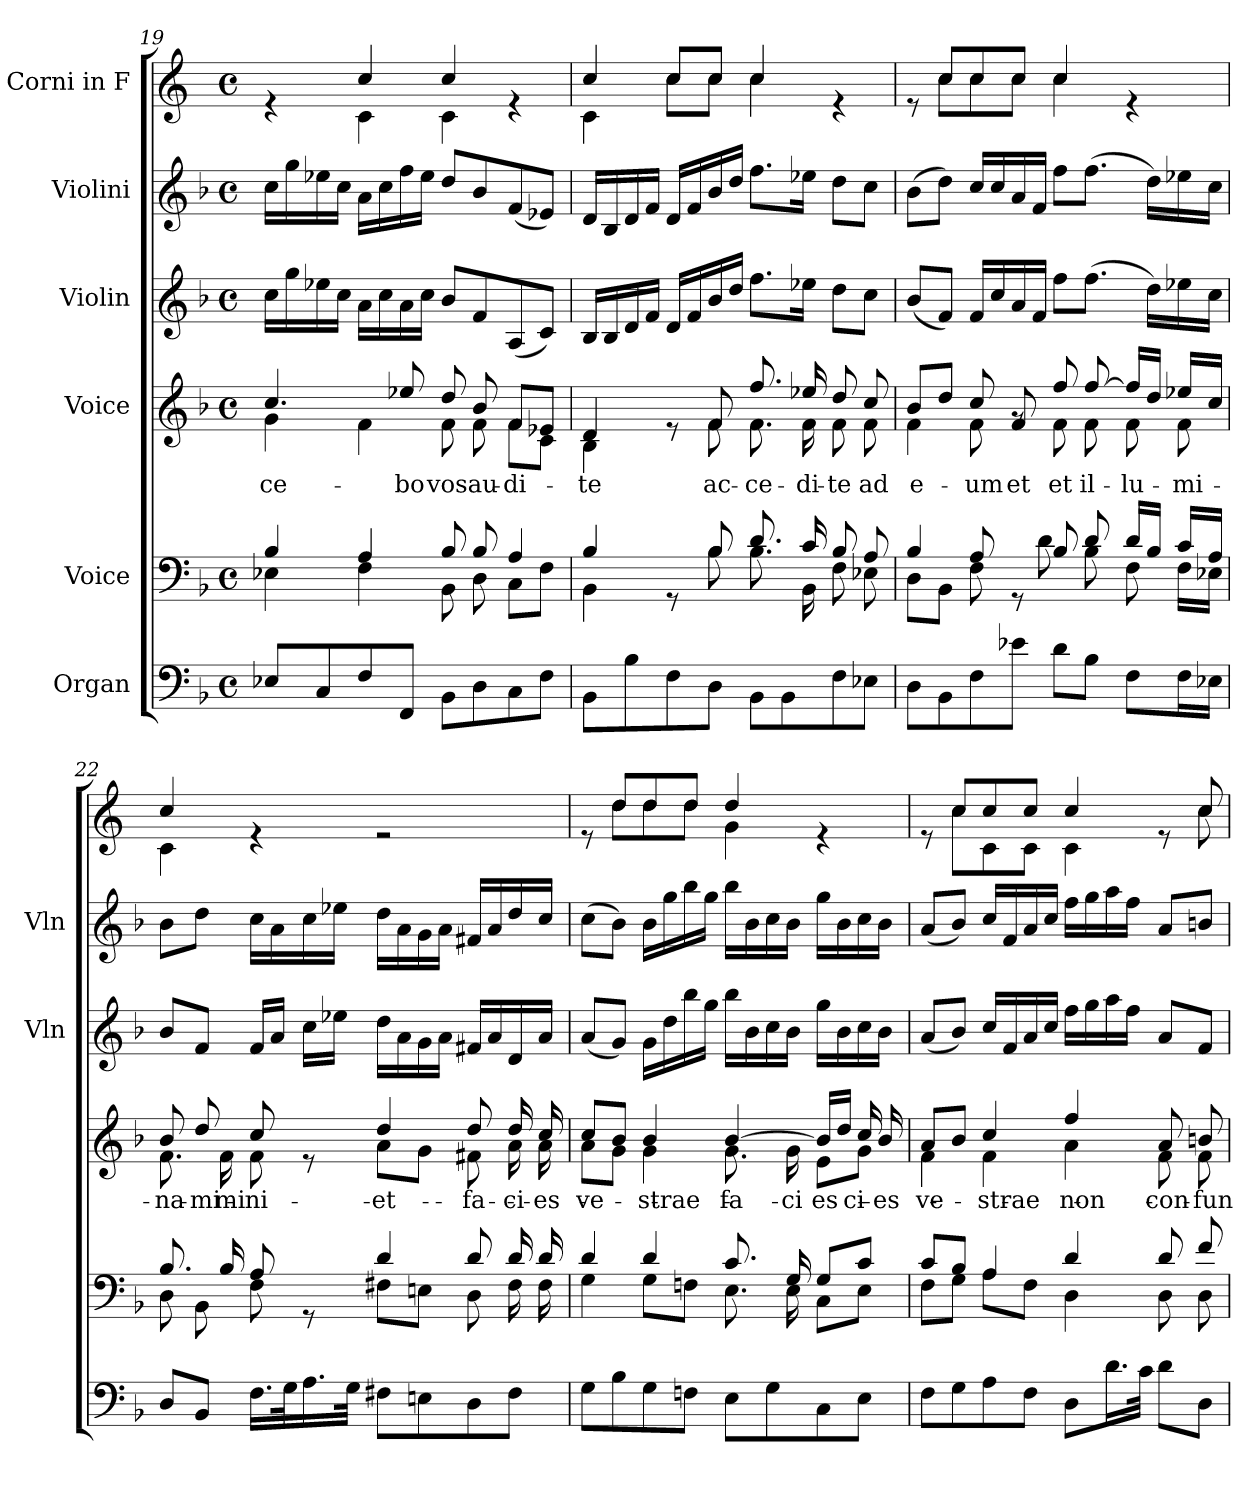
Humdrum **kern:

**kern	**kern	**kern	**text	**kern	**kern	**kern
*part6	*part5	*part4	*part4	*part3	*part2	*part1
*staff6	*staff5	*staff4	*staff4	*staff3	*staff2	*staff1
*I"Organ	*I"Voice	*I"Voice	*	*I"Violin	*I"Violini	*I"Corni in F
*	*	*	*	*I'Vln	*I'Vln	*
!!LO:PB:g=z
*clefF4	*clefF4	*clefG2	*	*clefG2	*clefG2	*clefG2
*	*	*	*	*	*	*ITrd4c7
*k[b-]	*k[b-]	*k[b-]	*	*k[b-]	*k[b-]	*k[b-]
*M4/4	*M4/4	*M4/4	*	*M4/4	*M4/4	*M4/4
*met(c)	*met(c)	*met(c)	*	*met(c)	*met(c)	*met(c)
=19	=19	=19	=19	=19	=19	=19
*	*^	*	*	*	*	*
!	!	!	!	!LO:LY:b	!	!	!
*	*	*	*^	*	*	*	*^
8E-X/L	4B-/	4E-X\	4.cc/	4g\	-ce-	16cc\LL	16cc\LL	4re	4ryy
.	.	.	.	.	.	16gg\	16gg\	.	.
8C/	.	.	.	.	.	16ee-X\	16ee-X\	.	.
.	.	.	.	.	.	16cc\JJ	16cc\JJ	.	.
8F/	4A/	4F\	.	4f\	.	16a\LL	16a\LL	4f/	4F\
.	.	.	.	.	.	16cc\	16cc\	.	.
!	!	!	!	!	!LO:LY:b	!	!	!	!
8FF/J	.	.	8ee-X/	.	-bo	16a\	16ff\	.	.
.	.	.	.	.	.	16cc\JJ	16ee-\JJ	.	.
!	!	!	!	!	!LO:LY:b	!	!	!	!
8BB-\L	8B-/	8BB-\	8dd/	8f\	vos	8b-/L	8dd/L	4f/	4F\
!	!	!	!	!	!LO:LY:b	!	!	!	!
8D\	8B-/	8D\	8b-/	8f\	au-	8f/	8b-/	.	.
!	!	!	!	!	!LO:LY:b	!	!	!	!
8C\	4A/	8C\L	8f/L	8f\L	-di-	(8A/	(8f/	4re	4ryy
8F\J	.	8F\J	8e-X/J	8c\J	.	8c/J)	8e-X/J)	.	.
=20	=20	=20	=20	=20	=20	=20	=20	=20	=20
!	!	!	!	!	!LO:LY:b	!	!	!	!
8BB-\L	4B-/	4BB-\	4d/	4B-\	-te	16B-/LL	16d/LL	4f/	4F\
.	.	.	.	.	.	16B-/	16B-/	.	.
8B-\	.	.	.	.	.	16d/	16d/	.	.
.	.	.	.	.	.	16f/JJ	16f/JJ	.	.
8F\	8rGG	8ryy	8re	8ryy	.	16d/LL	16d/LL	8f/L	8f\L
.	.	.	.	.	.	16f/	16f/	.	.
!	!	!	!	!	!LO:LY:b	!	!	!	!
8D\J	8B-/	8B-\	8f/	8f\	ac-	16b-/	16b-/	8f/J	8f\J
.	.	.	.	.	.	16dd/JJ	16dd/JJ	.	.
!	!	!	!	!	!LO:LY:b	!	!	!	!
8BB-\L	8.d/	8.B-\	8.ff/	8.f\	-ce-	8.ff\L	8.ff\L	4f/	4f\
8BB-\	.	.	.	.	.	.	.	.	.
!	!	!	!	!	!LO:LY:b	!	!	!	!
.	16c/	16BB-\	16ee-X/	16f\	-di-	16ee-X\Jk	16ee-X\Jk	.	.
!	!	!	!	!	!LO:LY:b	!	!	!	!
8F\	8B-/	8F\	8dd/	8f\	-te	8dd\L	8dd\L	4re	4ryy
!	!	!	!	!	!LO:LY:b	!	!	!	!
8E-X\J	8A/	8E-X\	8cc/	8f\	ad	8cc\J	8cc\J	.	.
=21	=21	=21	=21	=21	=21	=21	=21	=21	=21
!	!	!	!	!	!LO:LY:b	!	!	!	!
8D\L	4B-/	8D\L	8b-/L	4f\	e-	(8b-/L	(8b-\L	8re	8ryy
8BB-\	.	8BB-\J	8dd/J	.	.	8f/J)	8dd\J)	8f/L	8f\L
!	!	!	!	!	!LO:LY:b	!	!	!	!
8F\	8A/	8F\	8cc/	8f\	-um	16f/LL	16cc/LL	8f/	8f\
.	.	.	.	.	.	16cc/	16cc/	.	.
!	!	!	!	!	!LO:LY:b	!	!	!	!
8e-X\J	8rGG	8ryy	8f/	8rg	et	16a/	16a/	8f/J	8f\J
.	.	.	.	.	.	16f/JJ	16f/JJ	.	.
!	!	!	!	!	!LO:LY:b	!	!	!	!
!	!	!	!	!	!LO:LY:b	!	!	!	!
8d\L	8B-/	8d\	8ff/	8f\	et	8ff\L	8ff\L	4f/	4f\
!	!	!	!	!	!LO:LY:b	!	!	!	!
!	!	!	!	!	!LO:LY:b	!	!	!	!
8B-\J	8d/	8B-\	[8ff/	8f\	il-	(8.ff\J	(8.ff\J	.	.
!	!	!	!	!	!LO:LY:b	!	!	!	!
8F\L	16d/LL	8F\	16ff/LL]	8f\	-lu-	.	.	4re	4ryy
.	16B-/JJ	.	16dd/JJ	.	.	16dd\LL)	16dd\LL)	.	.
!	!	!	!	!	!LO:LY:b	!	!	!	!
!	!	!	!	!	!LO:LY:b	!	!	!	!
16F\L	16c/LL	16F\LL	16ee-X/LL	8f\	-mi-	16ee-X\	16ee-X\	.	.
16E-X\JJ	16A/JJ	16E-X\JJ	16cc/JJ	.	.	16cc\JJ	16cc\JJ	.	.
!!LO:LB:g=z	!!
=22	=22	=22	=22	=22	=22	=22	=22	=22	=22
!	!	!	!	!	!LO:LY:b	!	!	!	!
!	!	!	!	!	!LO:LY:b	!	!	!	!
8D/L	8.B-/	8D\	8b-/	8.f\	-na-	8b-/L	8b-\L	4f/	4F\
!	!	!	!	!	!LO:LY:b	!	!	!	!
8BB-/J	.	8BB-\	8dd/	.	-mi-	8f/J	8dd\J	.	.
!	!	!	!	!	!LO:LY:b	!	!	!	!
.	16B-/	.	.	16f\	-mi-	.	.	.	.
!	!	!	!	!	!LO:LY:b	!	!	!	!
!	!	!	!	!	!LO:LY:b	!	!	!	!
16.F\LL	8A/	8F\	8cc/	8f\	-ni	16f/LL	16cc\LL	4re	2.ryy
.	.	.	.	.	.	16a/JJ	16a\	.	.
32G\K	.	.	.	.	.	.	.	.	.
16.A\	8rGG	8ryy	8re	8ryy	.	16cc\LL	16cc\	.	.
.	.	.	.	.	.	16ee-X\JJ	16ee-X\JJ	.	.
32G\JJk	.	.	.	.	.	.	.	.	.
!	!	!	!	!	!LO:LY:b	!	!	!	!
8F#X\L	4d/	8F#X\L	4dd/	8a\L	et-	16dd\LL	16dd\LL	2re	.
.	.	.	.	.	.	16a\	16a\	.	.
8En\	.	8En\J	.	8g\J	.	16g\	16g\	.	.
.	.	.	.	.	.	16a\JJ	16a\JJ	.	.
!	!	!	!	!	!LO:LY:b	!	!	!	!
8D\	8d/	8D\	8dd/	8f#X\	-fa-	16f#X/LL	16f#X/LL	.	.
.	.	.	.	.	.	16a/	16a/	.	.
!	!	!	!	!	!LO:LY:b	!	!	!	!
8F#\J	16d/	16F#\	16dd/	16a\	-ci-	16d/	16dd/	.	.
!	!	!	!	!	!LO:LY:b	!	!	!	!
.	16d/	16F#\	16cc/	16a\	-es	16a/JJ	16cc/JJ	.	.
=23	=23	=23	=23	=23	=23	=23	=23	=23	=23
!	!	!	!	!	!LO:LY:b	!	!	!	!
8G\L	4d/	4G\	8cc/L	8a\L	ve-	(8a/L	(8cc\L	8re	8ryy
8B-\	.	.	8b-/J	8g\J	.	8g/J)	8b-\J)	8g/L	8g\L
!	!	!	!	!	!LO:LY:b	!	!	!	!
8G\	4d/	8G\L	4b-/	4g\	-strae	16g\LL	16b-\LL	8g/	8g\
.	.	.	.	.	.	16dd\	16gg\	.	.
8Fn\J	.	8Fn\J	.	.	.	16bb-\	16bb-\	8g/J	8g\J
.	.	.	.	.	.	16gg\JJ	16gg\JJ	.	.
!	!	!	!	!	!LO:LY:b	!	!	!	!
!	!	!	!	!	!LO:LY:b	!	!	!	!
8E\L	8.c/	8.E\	[4b-/	8.g\	fa-	16bb-\LL	16bb-\LL	4g/	4c\
.	.	.	.	.	.	16b-\	16b-\	.	.
8G\	.	.	.	.	.	16cc\	16cc\	.	.
!	!	!	!	!	!LO:LY:b	!	!	!	!
.	16G/	16E\	.	16g\	-ci-	16b-\JJ	16b-\JJ	.	.
!	!	!	!	!	!LO:LY:b	!	!	!	!
8C\	8G/L	8C\L	16b-/LL]	8e\L	-es	16gg\LL	16gg\LL	4re	4ryy
.	.	.	16dd/JJ	.	.	16b-\	16b-\	.	.
!	!	!	!	!	!LO:LY:b	!	!	!	!
8E\J	8c/J	8E\J	16cc/	8g\J	-ci-	16cc\	16cc\	.	.
!	!	!	!	!	!LO:LY:b	!	!	!	!
.	.	.	16b-/	.	-es	16b-\JJ	16b-\JJ	.	.
=24	=24	=24	=24	=24	=24	=24	=24	=24	=24
!	!	!	!	!	!LO:LY:b	!	!	!	!
8F\L	8c/L	8F\L	8a/L	4f\	ve-	(8a/L	(8a/L	8re	8ryy
8G\	8B-/J	8G\J	8b-/J	.	.	8b-/J)	8b-/J)	8f/L	8f\L
!	!	!	!	!	!LO:LY:b	!	!	!	!
8A\	4A/	8A\L	4cc/	4f\	-strae	16cc/LL	16cc/LL	8f/	8F\
.	.	.	.	.	.	16f/	16f/	.	.
8F\J	.	8F\J	.	.	.	16a/	16a/	8f/J	8F\J
.	.	.	.	.	.	16cc/JJ	16cc/JJ	.	.
!	!	!	!	!	!LO:LY:b	!	!	!	!
8D\L	4d/	4D\	4ff/	4a\	non	16ff\LL	16ff\LL	4f/	4F\
.	.	.	.	.	.	16gg\	16gg\	.	.
16.d\L	.	.	.	.	.	16aa\	16aa\	.	.
.	.	.	.	.	.	16ff\JJ	16ff\JJ	.	.
32c\JJk	.	.	.	.	.	.	.	.	.
!	!	!	!	!	!LO:LY:b	!	!	!	!
8d\L	8d/	8D\	8a/	8f\	con-	8a/L	8a/L	8re	8ryy
!	!	!	!	!	!LO:LY:b	!	!	!	!
8D\J	8f/	8D\	8bn/	8f\	-fun-	8f/J	8bn/J	8f/	8f\
*	*v	*v	*	*	*	*	*	*v	*v
*	*	*v	*v	*	*	*	*
=	=	=	=	=	=	=
*-	*-	*-	*-	*-	*-	*-
